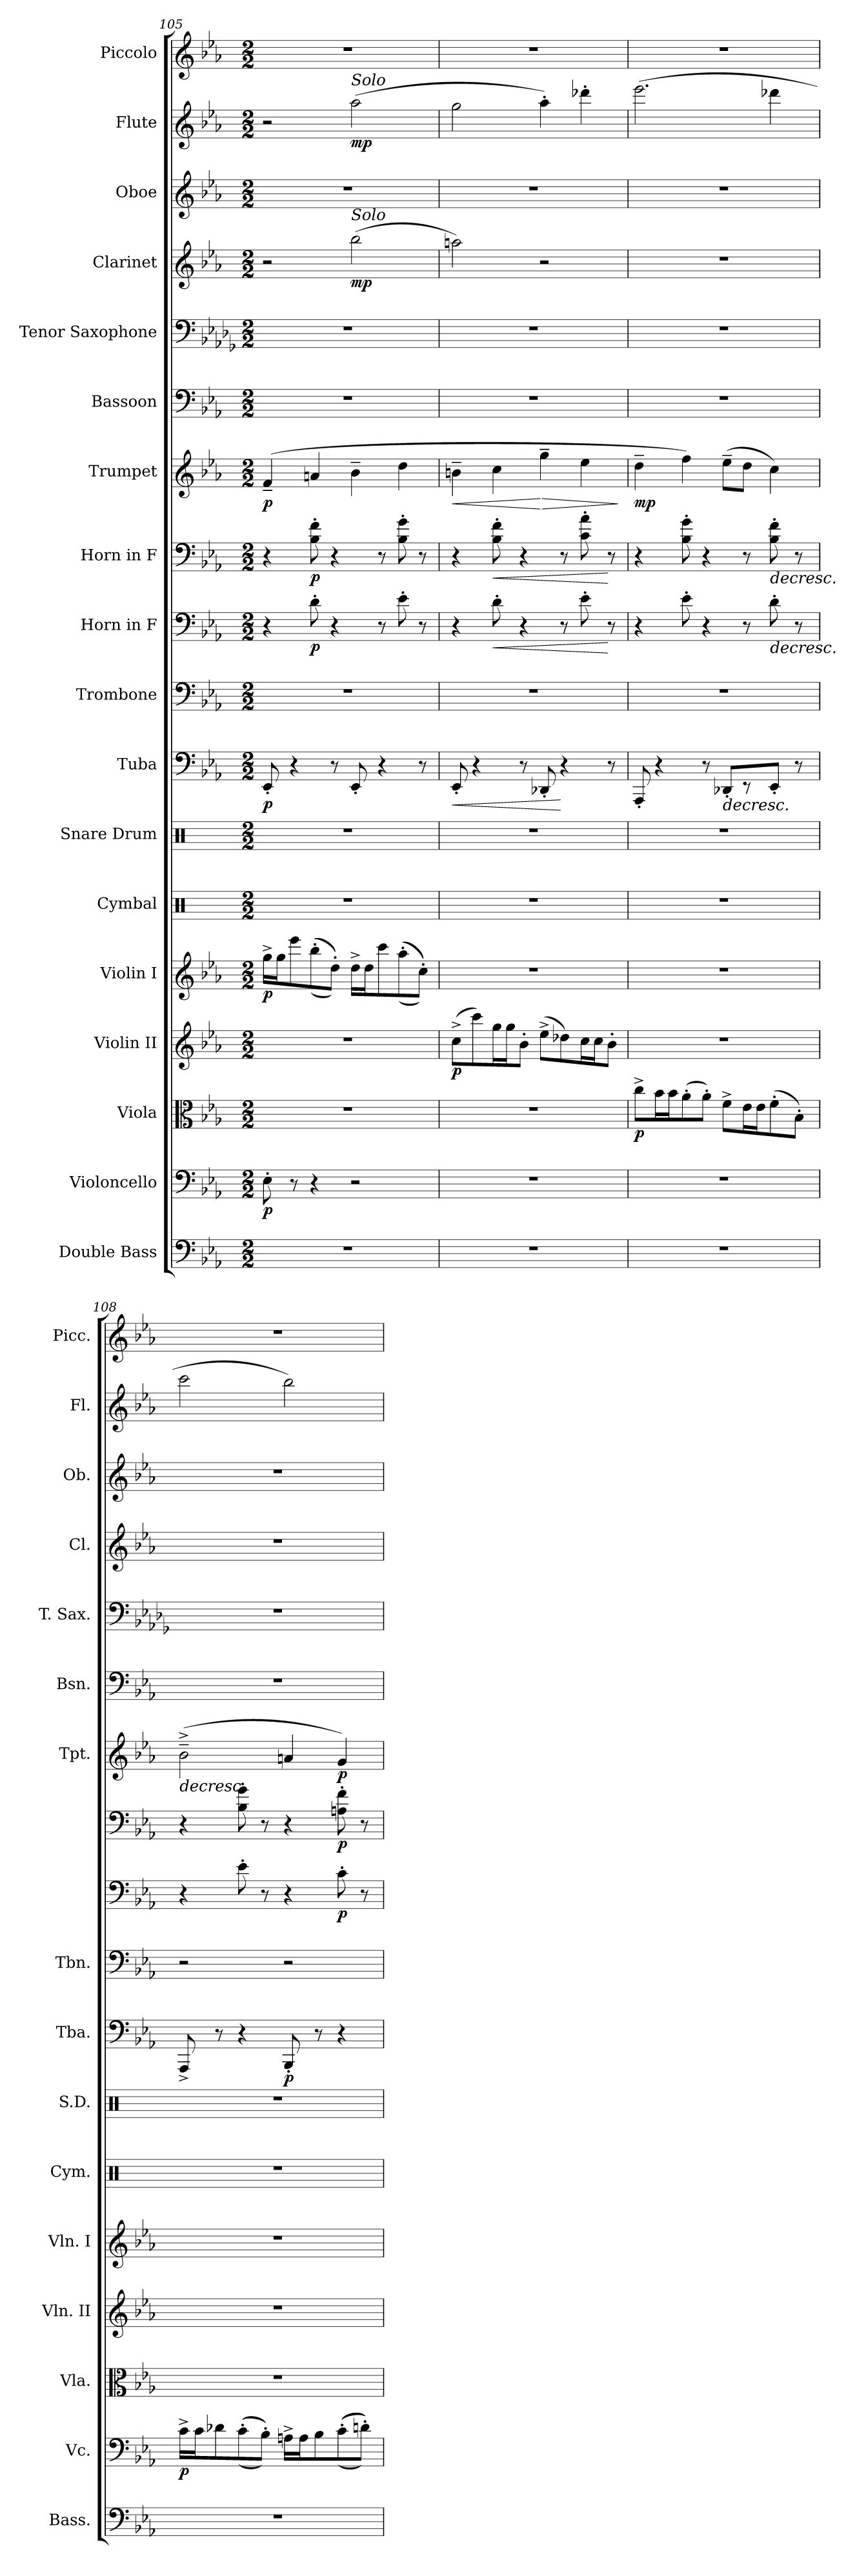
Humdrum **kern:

**kern	**kern	**dynam	**kern	**dynam	**kern	**dynam	**kern	**dynam	**kern	**kern	**kern	**dynam	**kern	**kern	**dynam	**kern	**dynam	**kern	**dynam	**kern	**kern	**kern	**dynam	**kern	**kern	**dynam	**kern
*part18	*part17	*part17	*part16	*part16	*part15	*part15	*part14	*part14	*part13	*part12	*part11	*part11	*part10	*part9	*part9	*part8	*part8	*part7	*part7	*part6	*part5	*part4	*part4	*part3	*part2	*part2	*part1
*staff18	*staff17	*staff17	*staff16	*staff16	*staff15	*staff15	*staff14	*staff14	*staff13	*staff12	*staff11	*staff11	*staff10	*staff9	*staff9	*staff8	*staff8	*staff7	*staff7	*staff6	*staff5	*staff4	*staff4	*staff3	*staff2	*staff2	*staff1
*I"Double Bass	*I"Violoncello	*	*I"Viola	*	*I"Violin II	*	*I"Violin I	*	*I"Cymbal	*I"Snare Drum	*I"Tuba	*	*I"Trombone	*I"Horn in F	*	*I"Horn in F	*	*I"Trumpet	*	*I"Bassoon	*I"Tenor Saxophone	*I"Clarinet	*	*I"Oboe	*I"Flute	*	*I"Piccolo
*I'Bass.	*I'Vc.	*	*I'Vla.	*	*I'Vln. II	*	*I'Vln. I	*	*I'Cym.	*I'S.D.	*I'Tba.	*	*I'Tbn.	*	*	*	*	*I'Tpt.	*	*I'Bsn.	*I'T. Sax.	*I'Cl.	*	*I'Ob.	*I'Fl.	*	*I'Picc.
!!LO:PB:g=z
*clefF4	*clefF4	*	*clefC3	*	*clefG2	*	*clefG2	*	*clefX	*clefX	*clefF4	*	*clefF4	*clefF4	*	*clefF4	*	*clefG2	*	*clefF4	*clefF4	*clefG2	*	*clefG2	*clefG2	*	*clefG2
*ITrd7c12	*	*	*	*	*	*	*	*	*	*	*	*	*	*ITrd4c7	*	*ITrd4c7	*	*ITrd1c2	*	*	*ITrd8c14	*ITrd1c2	*	*	*	*	*ITrd-7c-12
*k[b-e-a-]	*k[b-e-a-]	*	*k[b-e-a-]	*	*k[b-e-a-]	*	*k[b-e-a-]	*	*k[]	*k[]	*k[b-e-a-]	*	*k[b-e-a-]	*k[b-e-a-d-]	*	*k[b-e-a-d-]	*	*k[b-e-a-d-g-]	*	*k[b-e-a-]	*k[b-e-a-d-g-]	*k[b-e-a-d-g-]	*	*k[b-e-a-]	*k[b-e-a-]	*	*k[b-e-a-]
*M2/2	*M2/2	*	*M2/2	*	*M2/2	*	*M2/2	*	*M2/2	*M2/2	*M2/2	*	*M2/2	*M2/2	*	*M2/2	*	*M2/2	*	*M2/2	*M2/2	*M2/2	*	*M2/2	*M2/2	*	*M2/2
=105	=105	=105	=105	=105	=105	=105	=105	=105	=105	=105	=105	=105	=105	=105	=105	=105	=105	=105	=105	=105	=105	=105	=105	=105	=105	=105	=105
!	!	!LO:DY:b	!	!	!	!	!	!LO:DY:b	!	!	!	!LO:DY:b	!	!	!	!	!	!	!LO:DY:b	!	!	!	!	!	!	!	!
1r	8E-'\	p	1r	.	1r	.	16gg^\LL	p	1r	1r	8EE-'/	p	1r	4r	.	4r	.	(>4e-~/	p	1r	1r	2r	.	1r	2r	.	1r
.	.	.	.	.	.	.	16gg\J	.	.	.	.	.	.	.	.	.	.	.	.	.	.	.	.	.	.	.	.
.	8r	.	.	.	.	.	8eee-\	.	.	.	4r	.	.	.	.	.	.	.	.	.	.	.	.	.	.	.	.
!	!	!	!	!	!	!	!	!	!	!	!	!	!	!	!LO:DY:b	!	!LO:DY:b	!	!	!	!	!	!	!	!	!	!
.	4r	.	.	.	.	.	(>(>(>8bb-'\	.	.	.	.	.	.	8G'\	p	8E-\' 8B-\'	p	4gn/	.	.	.	.	.	.	.	.	.
.	.	.	.	.	.	.	8dd'\J)))	.	.	.	8r	.	.	4r	.	4r	.	.	.	.	.	.	.	.	.	.	.
!	!	!	!	!	!	!	!	!	!	!	!	!	!	!	!	!	!	!	!	!	!	!	!	!	!LO:TX:a:i:t=Solo	!	!
!	!	!	!	!	!	!	!	!	!	!	!	!	!	!	!	!	!	!	!	!	!	!LO:TX:a:i:t=Solo	!	!	!	!	!
!	!	!	!	!	!	!	!	!	!	!	!	!	!	!	!	!	!	!	!	!	!	!	!LO:DY:b	!	!	!LO:DY:b	!
.	2r	.	.	.	.	.	16dd^\LL	.	.	.	8EE-'/	.	.	.	.	.	.	4a-~\	.	.	.	(>2aa-\	mp	.	(>2aa-\	mp	.
.	.	.	.	.	.	.	16dd\J	.	.	.	.	.	.	.	.	.	.	.	.	.	.	.	.	.	.	.	.
.	.	.	.	.	.	.	8ccc\	.	.	.	4r	.	.	8r	.	8r	.	.	.	.	.	.	.	.	.	.	.
.	.	.	.	.	.	.	(>(>(>(>8aa-'\	.	.	.	.	.	.	8A-'\	.	8E-\' 8c\'	.	4cc\	.	.	.	.	.	.	.	.	.
.	.	.	.	.	.	.	8cc'\J))))	.	.	.	8r	.	.	8r	.	8r	.	.	.	.	.	.	.	.	.	.	.
=106	=106	=106	=106	=106	=106	=106	=106	=106	=106	=106	=106	=106	=106	=106	=106	=106	=106	=106	=106	=106	=106	=106	=106	=106	=106	=106	=106
!	!	!	!	!	!	!LO:DY:b	!	!	!	!	!	!LO:HP:b	!	!	!	!	!	!	!LO:HP:b	!	!	!	!	!	!	!	!
1r	1r	.	1r	.	(>8cc^\L	p	1r	.	1r	1r	8EE-'/	<	1r	4r	.	4r	.	4an~\	<	1r	1r	2ggn\)	.	1r	2gg\	.	1r
.	.	.	.	.	8ccc\)	.	.	.	.	.	4r	.	.	.	.	.	.	.	.	.	.	.	.	.	.	.	.
!	!	!	!	!	!	!	!	!	!	!	!	!	!	!	!LO:HP:b	!	!LO:HP:b	!	!	!	!	!	!	!	!	!	!
.	.	.	.	.	16gg\L	.	.	.	.	.	.	.	.	8G'\	<	8E-\' 8B-\'	<	4b-\	.	.	.	.	.	.	.	.	.
.	.	.	.	.	16gg\J	.	.	.	.	.	.	.	.	.	.	.	.	.	.	.	.	.	.	.	.	.	.
.	.	.	.	.	8b-'\J	.	.	.	.	.	8r	.	.	4r	.	4r	.	.	.	.	.	.	.	.	.	.	.
!	!	!	!	!	!	!	!	!	!	!	!	!	!	!	!	!	!	!	!LO:HP:n=1:b	!	!	!	!	!	!	!	!
.	.	.	.	.	(>8ee-^\L	.	.	.	.	.	8DD-X'/	.	.	.	.	.	.	4ff~\	[ >	.	.	2r	.	.	4aa-'\)	.	.
.	.	.	.	.	8dd-X\)	.	.	.	.	.	4r	[	.	8r	.	8r	.	.	.	.	.	.	.	.	.	.	.
.	.	.	.	.	16cc\L	.	.	.	.	.	.	.	.	8A-'\	.	8F\' 8d-\'	.	4dd-\	.	.	.	.	.	.	4ddd-X'\	.	.
.	.	.	.	.	16cc\J	.	.	.	.	.	.	.	.	.	.	.	.	.	.	.	.	.	.	.	.	.	.
.	.	.	.	.	8b-'\J	.	.	.	.	.	8r	.	.	8r	[	8r	[	.	.	.	.	.	.	.	.	.	.
.	.	.	.	.	.	.	.	.	.	.	.	.	.	.	.	.	.	.	]	.	.	.	.	.	.	.	.
=107	=107	=107	=107	=107	=107	=107	=107	=107	=107	=107	=107	=107	=107	=107	=107	=107	=107	=107	=107	=107	=107	=107	=107	=107	=107	=107	=107
!	!	!	!	!LO:DY:b	!	!	!	!	!	!	!	!	!	!	!	!	!	!	!LO:DY:b	!	!	!	!	!	!	!	!
1r	1r	.	8cc^\L	p	1r	.	1r	.	1r	1r	8AAA-'/	.	1r	4r	.	4r	.	4cc~\	mp	1r	1r	1r	.	1r	(>2.eee-\	.	1r
.	.	.	16b-\L	.	.	.	.	.	.	.	4r	.	.	.	.	.	.	.	.	.	.	.	.	.	.	.	.
.	.	.	16b-\J	.	.	.	.	.	.	.	.	.	.	.	.	.	.	.	.	.	.	.	.	.	.	.	.
.	.	.	(>8a-'\	.	.	.	.	.	.	.	.	.	.	8A-'\	.	8E-\' 8c\'	.	4ee-\)	.	.	.	.	.	.	.	.	.
.	.	.	8a-'\J)	.	.	.	.	.	.	.	8r	.	.	4r	.	4r	.	.	.	.	.	.	.	.	.	.	.
!	!	!	!	!	!	!	!	!	!	!	!	!LO:HP:b	!	!	!	!	!	!	!	!	!	!	!	!	!	!	!
.	.	.	8f^\L	.	.	.	.	.	.	.	8DD-X'/L	>	.	.	.	.	.	(>8dd-~\L	.	.	.	.	.	.	.	.	.
.	.	.	16e-\L	.	.	.	.	.	.	.	8r	.	.	8r	.	8r	.	8cc\J	.	.	.	.	.	.	.	.	.
.	.	.	16e-\J	.	.	.	.	.	.	.	.	.	.	.	.	.	.	.	.	.	.	.	.	.	.	.	.
!	!	!	!	!	!	!	!	!	!	!	!	!	!	!	!LO:HP:b	!	!LO:HP:b	!	!	!	!	!	!	!	!	!	!
.	.	.	(>8f'\	.	.	.	.	.	.	.	8EE-'/J	.	.	8G'\	>	8E-\' 8B-\'	>	4b-\)	.	.	.	.	.	.	4ddd-X\	.	.
.	.	.	8B-'\J)	.	.	.	.	.	.	.	8r	.	.	8r	.	8r	.	.	.	.	.	.	.	.	.	.	.
=108	=108	=108	=108	=108	=108	=108	=108	=108	=108	=108	=108	=108	=108	=108	=108	=108	=108	=108	=108	=108	=108	=108	=108	=108	=108	=108	=108
!	!	!LO:DY:b	!	!	!	!	!	!	!	!	!	!	!	!	!	!	!	!	!LO:HP:b	!	!	!	!	!	!	!	!
1r	16c^\LL	p	1r	.	1r	.	1r	.	1r	1r	8AAA-^/	.	2r	4r	.	4r	.	(>2a-~^\	>	1r	1r	1r	.	1r	2ccc\	.	1r
.	16c\J	.	.	.	.	.	.	.	.	.	.	.	.	.	.	.	.	.	.	.	.	.	.	.	.	.	.
.	8d-X\	.	.	.	.	.	.	.	.	.	8r	.	.	.	.	.	.	.	.	.	.	.	.	.	.	.	.
.	(>(>(>8c'\	.	.	.	.	.	.	.	.	.	4r	.	.	8A-'\	.	8E-\' 8c\'	.	.	.	.	.	.	.	.	.	.	.
.	8B-'\J)))	.	.	.	.	.	.	.	.	.	.	.	.	8r	.	8r	.	.	.	.	.	.	.	.	.	.	.
!	!	!	!	!	!	!	!	!	!	!	!	!LO:DY:b	!	!	!	!	!	!	!	!	!	!	!	!	!	!	!
.	16An^\LL	.	.	.	.	.	.	.	.	.	8BBB-'/	p	2r	4r	.	4r	.	4gn/	.	.	.	.	.	.	2bb-\)	.	.
.	16A\J	.	.	.	.	.	.	.	.	.	.	.	.	.	.	.	.	.	.	.	.	.	.	.	.	.	.
.	8B-\	.	.	.	.	.	.	.	.	.	8r	]	.	.	.	.	.	.	.	.	.	.	.	.	.	.	.
!	!	!	!	!	!	!	!	!	!	!	!	!	!	!	!LO:DY:b	!	!LO:DY:b	!	!LO:DY:b	!	!	!	!	!	!	!	!
.	(>(>(>(>8c'\	.	.	.	.	.	.	.	.	.	4r	.	.	8F'\	p	8Dn\' 8B-\'	p	4f/)	p	.	.	.	.	.	.	.	.
.	8dn'\J))))	.	.	.	.	.	.	.	.	.	.	.	.	8r	]	8r	.	.	.	.	.	.	.	.	.	.	.
.	.	.	.	.	.	.	.	.	.	.	.	.	.	.	.	.	]	.	]	.	.	.	.	.	.	.	.
=	=	=	=	=	=	=	=	=	=	=	=	=	=	=	=	=	=	=	=	=	=	=	=	=	=	=	=
*-	*-	*-	*-	*-	*-	*-	*-	*-	*-	*-	*-	*-	*-	*-	*-	*-	*-	*-	*-	*-	*-	*-	*-	*-	*-	*-	*-
